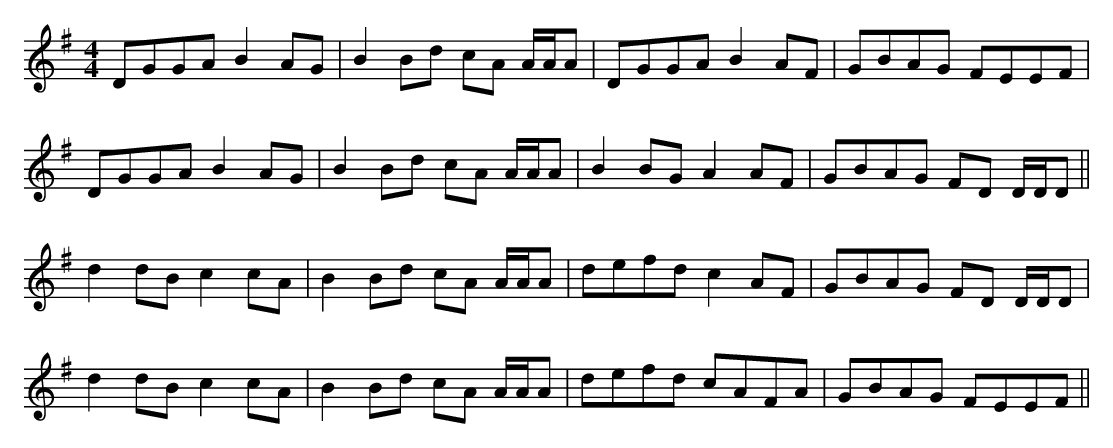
X:1
M:4/4
K:G
DGGA B2AG|B2Bd cA A/A/A|DGGA B2AF|GBAG FEEF|
DGGA B2AG|B2Bd cA A/A/A|B2BG A2AF|GBAG FD D/D/D||
d2dB c2cA|B2Bd cA A/A/A|defd c2AF|GBAG FD D/D/D|
d2dB c2cA|B2Bd cA A/A/A|defd cAFA|GBAG FEEF||
